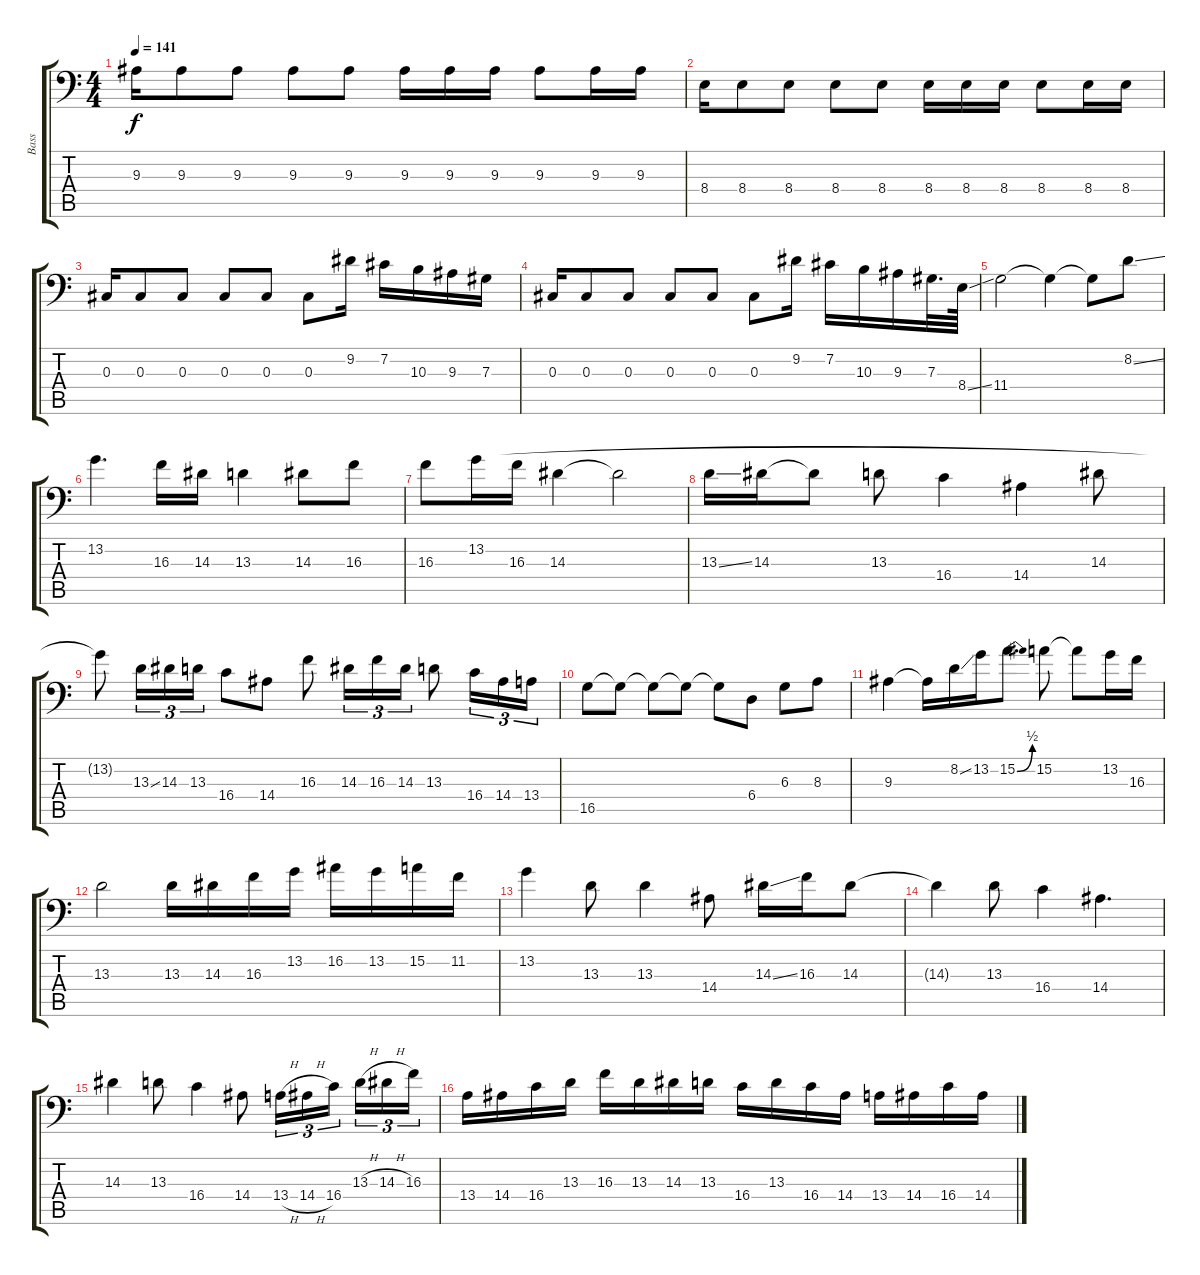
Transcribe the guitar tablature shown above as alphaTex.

\track ("Bass" "Bass") {instrument electricbassfinger}
\staff {score tabs}
\tuning (B2 Gb2 Db2 Ab1 Eb1 Bb0) {hide}
\ts (4 4)
\tempo 141
\clef f4
\ks c
9.3.16{dy f} 9.3.8 9.3.8 9.3.8 9.3.8 9.3.16 9.3.16 9.3.16 9.3.8 9.3.16 9.3.16 |
8.4.16 8.4.8 8.4.8 8.4.8 8.4.8 8.4.16 8.4.16 8.4.16 8.4.8 8.4.16 8.4.16 |
0.3.16 0.3.8 0.3.8 0.3.8 0.3.8 0.3.8 9.2.16 7.2.16 10.3.16 9.3.16 7.3.16 |
0.3.16 0.3.8 0.3.8 0.3.8 0.3.8 0.3.8 9.2.16 7.2.16 10.3.16 9.3.16 7.3.32{d} 8.4{ss}.64 |
11.4.2 11.4{t}.4 11.4{t}.8 8.2{ss}.8 |
13.2.4{d} 16.3.16 14.3.16 13.3.4 14.3.8 16.3.8 |
16.3.8 13.2.16 16.3.16 14.3.4 14.3{t}.2 |
13.3{ss}.16 14.3.16 14.3{t}.8 13.3.8 16.4.4 14.4.4 14.3.8 |
13.2{t}.8 13.3{ss}.16{tu (3 2)} 14.3.16{tu (3 2)} 13.3.16{tu (3 2)} 16.4.8 14.4.8 16.3.8 14.3.16{tu (3 2)} 16.3.16{tu (3 2)} 14.3.16{tu (3 2)} 13.3.8 16.4.16{tu (3 2)} 14.4.16{tu (3 2)} 13.4.16{tu (3 2)} |
16.5.8 16.5{t}.8 16.5{t}.8 16.5{t}.8 16.5{t}.8 6.4.8 6.3.8 8.3.8 |
9.3.4 9.3{t}.16 8.2{ss}.16 13.2.16 15.2{be (bend 0 0 60 2)}.8{d} 15.2.8 15.2{t}.8 13.2.16 16.3.16 |
13.3.2 13.3.16 14.3.16 16.3.16 13.2.16 16.2.16 13.2.16 15.2.16 11.2.16 |
13.2.4 13.3.8 13.3.4 14.4.8 14.3{ss}.16 16.3.16 14.3.8 |
14.3{t}.4 13.3.8 16.4.4 14.4.4{d} |
14.3.4 13.3.8 16.4.4 14.4.8 13.4{h}.16{tu (3 2)} 14.4{h}.16{tu (3 2)} 16.4.16{tu (3 2)} 13.3{h}.16{tu (3 2)} 14.3{h}.16{tu (3 2)} 16.3.16{tu (3 2)} |
13.4.16 14.4.16 16.4.16 13.3.16 16.3.16 13.3.16 14.3.16 13.3.16 16.4.16 13.3.16 16.4.16 14.4.16 13.4.16 14.4.16 16.4.16 14.4.16
